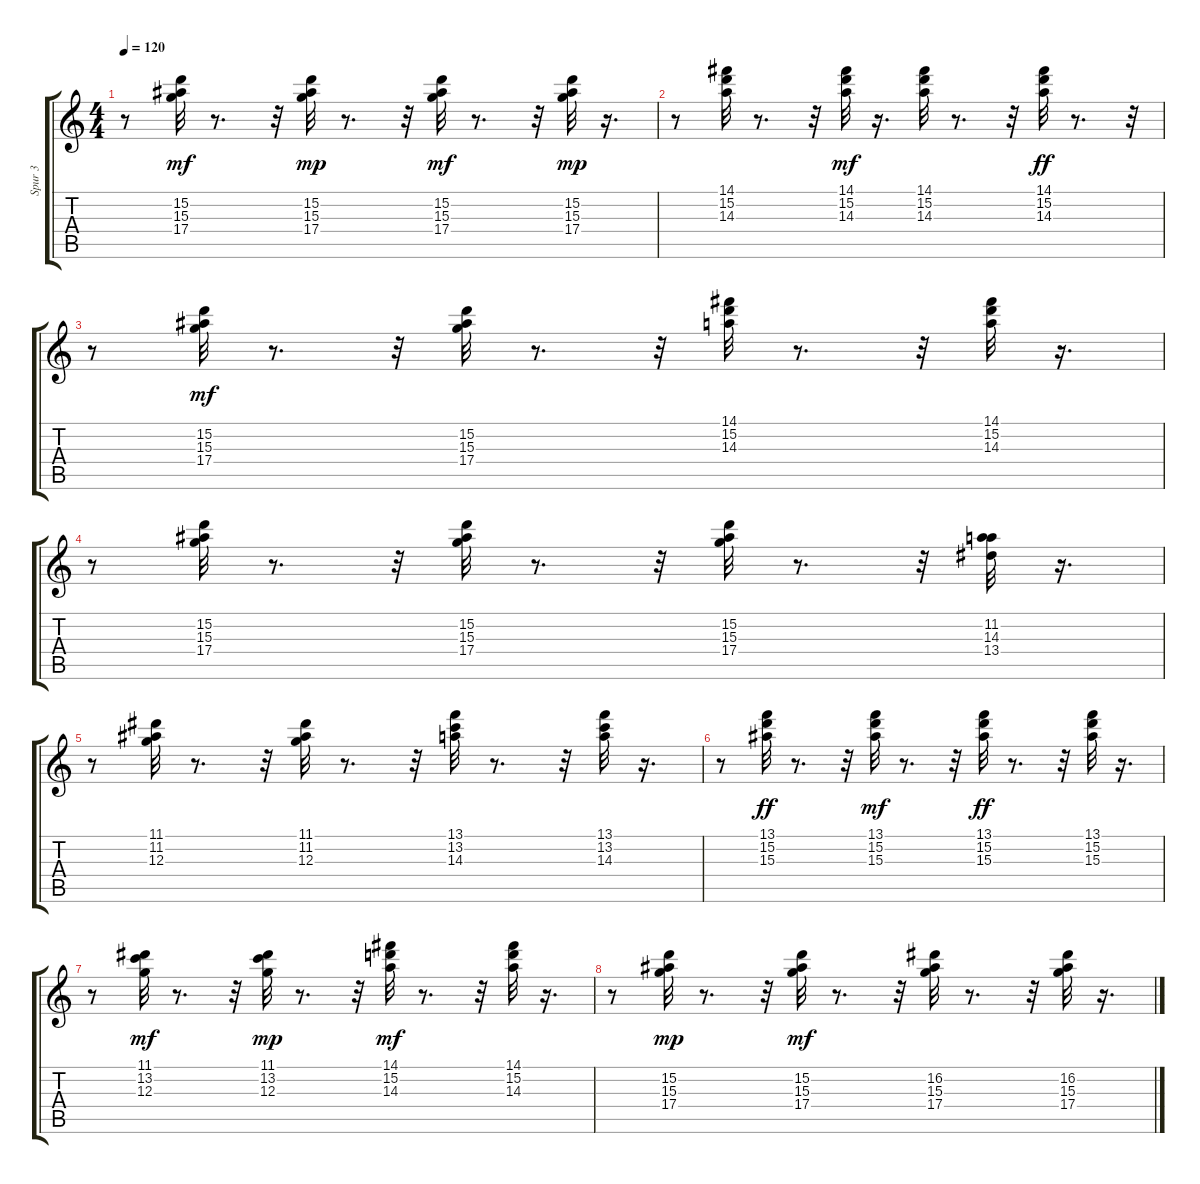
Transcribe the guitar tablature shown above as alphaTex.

\track ("Spur 3" "Spur 3") {instrument acousticguitarsteel}
\staff {score tabs}
\tuning (E4 B3 G3 D3 A2 E2) {hide}
\ts (4 4)
\tempo 120
\clef g2
\ks c
r.8{dy mp} (15.2 15.3 17.4).32{dy mf} r.8{d} r.32 (15.2 15.3 17.4).32{dy mp} r.8{d} r.32 (15.2 15.3 17.4).32{dy mf} r.8{d} r.32 (15.2 15.3 17.4).32{dy mp} r.16{d} |
r.8 (14.1 15.2 14.3).32 r.8{d} r.32 (14.1 15.2 14.3).32{dy mf} r.16{d} (14.1 15.2 14.3).32 r.8{d} r.32 (14.1 15.2 14.3).32{dy ff} r.8{d} r.32 |
r.8 (15.2 15.3 17.4).32{dy mf} r.8{d} r.32 (15.2 15.3 17.4).32 r.8{d} r.32 (14.1 15.2 14.3).32 r.8{d} r.32 (14.1 15.2 14.3).32 r.16{d} |
r.8 (15.2 15.3 17.4).32 r.8{d} r.32 (15.2 15.3 17.4).32 r.8{d} r.32 (15.2 15.3 17.4).32 r.8{d} r.32 (11.2 14.3 13.4).32 r.16{d} |
r.8 (11.1 11.2 12.3).32 r.8{d} r.32 (11.1 11.2 12.3).32 r.8{d} r.32 (13.1 13.2 14.3).32 r.8{d} r.32 (13.1 13.2 14.3).32 r.16{d} |
r.8 (13.1 15.2 15.3).32{dy ff} r.8{d} r.32 (13.1 15.2 15.3).32{dy mf} r.8{d} r.32 (13.1 15.2 15.3).32{dy ff} r.8{d} r.32 (13.1 15.2 15.3).32 r.16{d} |
r.8 (11.1 13.2 12.3).32{dy mf} r.8{d} r.32 (11.1 13.2 12.3).32{dy mp} r.8{d} r.32 (14.1 15.2 14.3).32{dy mf} r.8{d} r.32 (14.1 15.2 14.3).32 r.16{d} |
r.8 (15.2 15.3 17.4).32{dy mp} r.8{d} r.32 (15.2 15.3 17.4).32{dy mf} r.8{d} r.32 (16.2 15.3 17.4).32 r.8{d} r.32 (16.2 15.3 17.4).32 r.16{d}
